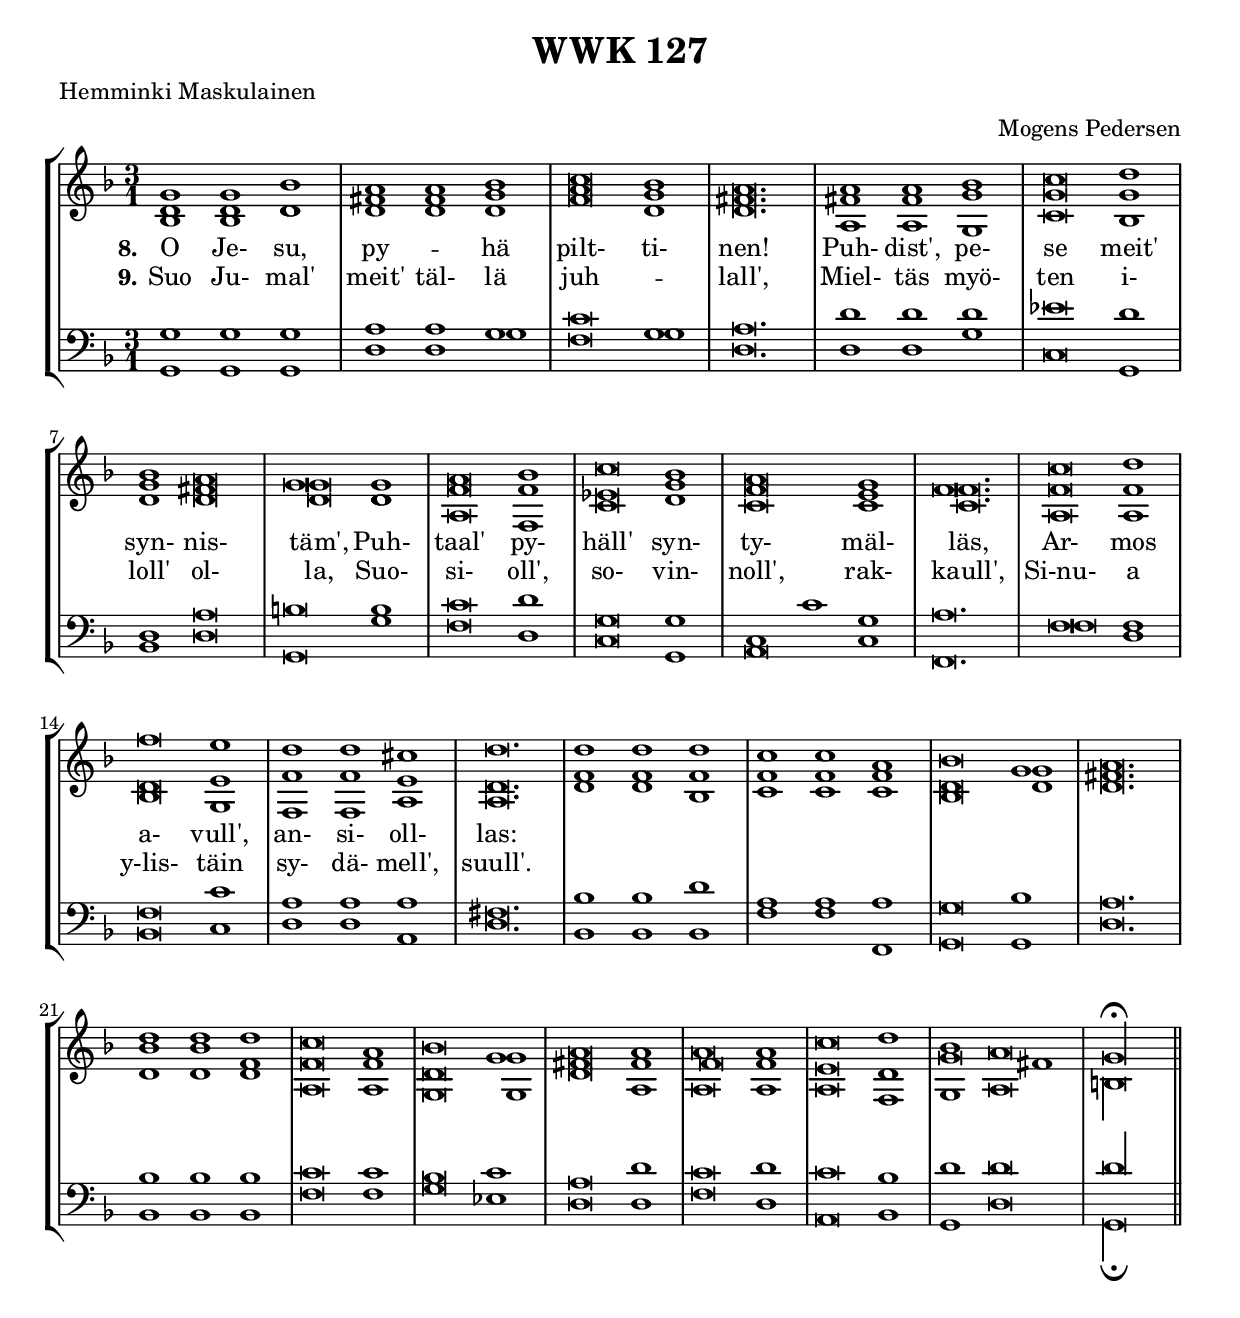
%% Wanhan wirsikirjan wirsi 127
%%


\include "deutsch.ly"

\version "2.12.3"

%#(set-global-staff-size 16)

\header {
    title = "WWK 127"
    poet = "Hemminki Maskulainen"
    arranger = "Mogens Pedersen"
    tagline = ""
}

sopMusic =   \relative c'' { 
    \key d \minor
    \stemUp
    \time 3/1
    g1 g b | a a b | c\breve b1 | a\breve. |
    a1 a b | c\breve d1 | b a\breve | g g1 |
    a\breve b1 | c\breve b1 | a\breve g1 | f\breve. |
    c'\breve d1 | f\breve e1 | d d cis | d\breve. |
    d1 d d | c c a | b\breve g1 | a\breve. | 
    d1 d d | c\breve a1 | b\breve g1 | a\breve a1 |
    f\breve a1 | c\breve d1 | b a\breve | 
    \set Score.measureLength = #(ly:make-moment 4 1)
    g\longa^\fermata \bar "||"

    % lopuke
%    \time 4/2
%    g1 g2. a8 h | 
%    \set Score.measureLength = #(ly:make-moment 5 1)
%    c1 h\longa^\fermata \bar ".|"
}

% lopuke
sopLopuke  =   \relative c'' { 
    \key d \minor
    \time 4/2
    g1 g2. a8 h | 
    \set Score.measureLength = #(ly:make-moment 5 1)
    c1 h\longa^\fermata \bar ".|"
}

altoOneMusic =   \relative c' { 
    \key d \minor
    \stemDown
    d1 d d | fis fis g | a\breve g1 | fis\breve. |
    fis1 fis g | g\breve g1 | g fis\breve | g d1 |
    f\breve f1 | es\breve g1 | f\breve e1 | f\breve. | 
    f\breve f1 | d\breve e1 f f e | d\breve. |
    f1 f f | f f f | d\breve g1 | fis\breve. |
    b1 b f | f\breve f1 | d\breve g1 | fis\breve fis1 | 
    a\breve f1 | e\breve d1 | g\breve fis1 | s\longa |

    % lopuke
%    g2 g4 f es d c2( | 
%    c2) g' g\longa
}

altLopuke =  \relative c' {
    \key d \minor
    \time 4/2
    g2 g4 f es d c2( | 
    c2) g' g\longa
}

altoTwoMusic =   \relative c' { 
    \shiftOff
    \key d \minor
    \stemDown
    b1 b d | d d d | f\breve d1 | d\breve. |
    a1 a g | c\breve b1 | d d\breve | d d1 |
    a\breve f1 | c'\breve d1 | c\breve c1 | c\breve. |
    a\breve a1 | b\breve g1 | f f a | a\breve. |
    d1 d b | c c c | b\breve d1 | d\breve. |
    d1 d d | a\breve a1 | g\breve g1 | d'\breve a1 |
    a\breve a1 | a\breve f1 | g a\breve | h\longa

    % lopuke
%    h2 r1 c4. d8 | 
%    es4 d c2 d\longa
}


tenorMusic =  \relative c' { 
    \key d \minor
    g1 g g | a a g | c\breve g1 | a\breve. |
    d1 d d | es\breve d1 | d, a'\breve | h h1 |
    c\breve d1 | g,\breve g1 | c, c' g | a\breve. | 
    f\breve f1 | f\breve c'1 | a a a | fis\breve. |
    b1 b d | a a a | g\breve b1 | a\breve. |
    b1 b b | c\breve c1 | b\breve c1 | a\breve d1 |
    c\breve d1 | c\breve b1 | d d\breve | d\longa |

    % lopuke
%    d1 c4 b8 a g2 | g\longa
}

bassMusic =  \relative c { 
    \key d \minor
    g1 g g | d' d g | f\breve g1 | d\breve. |
    d1 d g | c,\breve g1 | b d\breve | g, g'1 |
    f\breve d1 | c\breve g1 | a\breve c1 | f,\breve. | 
    f'\breve d1 | b\breve c1 | d d a | d\breve. | 
    b1 b b | f' f f, | g\breve g1 | d'\breve. | 
    b1 b b | f'\breve f1 | g\breve es1 | d\breve d1 |
    f\breve d1 | a\breve b1 | g d'\breve | g,\longa_\fermata
    
    % lopuke
%    g1 c4 d es d | c1 g\longa_\fermata
}


sanatEka = \lyricmode { 
    \set stanza = "1."
    Paits' mie- hett' mie -- \skip 1 hen Ju- ma- lan,
    En- ke- lit ku-ta ku- mar- ta- vat,
   	Tai- vaan täh- tein te- ki -- \skip 1 än,
   	Syn- nytt' neit- sy, py- syi neit- seen'.
   	Kii- tos kor- ki- an Ju- ma -- \skip 1 lan,
	Ju- ma- la syn- nyi ih- mi- seks',
	Jo Ju- mal' lep- pyi ih- mi- sill'.
}

sanatToka = \lyricmode { 
    \set stanza = "2."
    Kos- ka Je- sus ___ syn- tyi ___ meill',
%   Kos- -- \skip 1 ka Je -- \skip 1 sus syn- tyi meill',
    I- lo nou- si en- ke -- \skip 1 leill',
%    I -- \skip 1 lo nou- si en- ke- leill',
    Tai- vaan suu- rell' so- ta- vä- ell';
    Vei- sa- sit kor- ki- all' ää- nell':
}

sanatKol = \lyricmode { 
    \set stanza = "3."
    En -- \skip 1 kel' pu- hui pai- me- -- \skip 1 nill',
    Il -- \skip 1 moitt' i- loi- sill' mie- lill',
    ___ Chris- tuk- sen meill' syn- ty- neen,
    Va- pah- ta- jaks' vai -- \skip 1 vais- ten.
}

sanatKuu = \lyricmode { 
    \set stanza = "6."
    Vii- saat Lap- sell' ___ lah- joi -- \skip 1 tit
%   Vii -- \skip 1 saat Lap -- \skip 1 sell' lah- joi- tit
    Kul-taa, py- hää sa- vuu, mir- ha- mit'
    Ju- ma-laks' ku- mar-sit, kun- ni- oi- tit,
    Ku-nin- kain Ku- nin- kaaks' tun- nus- tit.
}

sanatKahd = \lyricmode { 
    \set stanza = "8."
    O Je- su, py -- \skip 1 hä pilt- ti- nen!
    Puh- dist', pe- se meit' syn- nis- täm',
    Puh- taal' py- häll' syn- ty- mäl- läs,
    Ar- mos a- vull', an- si- oll- las:
}

sanatYhd = \lyricmode { 
    \set stanza = "9."
    Suo Ju- mal' meit' täl- lä juh -- \skip 1 lall',
    Miel- täs myö- ten i- loll' ol- la,
    Suo- si- oll', so- vin- noll', rak- kaull',
    Si-nu- a y-lis- täin sy- dä- mell', suull'.
}


\score { 
    
    \context StaffGroup = "alku" <<
	\context Staff = "women" <<
	    \context Voice = "sopranos" { \voiceOne \sopMusic }
	    \context Voice = altosOne { \voiceTwo \altoOneMusic }
	    \context Voice = altosTwo { \voiceThree \altoTwoMusic }
	>>

	\lyricmode <<
%	    \lyricsto "altosTwo" \new Lyrics \sanatEka
%	    \lyricsto "altosTwo" \new Lyrics \sanatToka
%	    \lyricsto "altosTwo" \new Lyrics \sanatKol
%	    \lyricsto "altosTwo" \new Lyrics \sanatKuu
	    \lyricsto "altosTwo" \new Lyrics \sanatKahd
	    \lyricsto "altosTwo" \new Lyrics \sanatYhd
	>>	

	\context Staff = "men" <<
	    \clef bass
	    \context Voice = "tenors" { \voiceOne \tenorMusic }
	    \context Voice = "basses" { \voiceTwo \bassMusic }
	>>
    >>

%     \context StaffGroup = "loppu" <<
%	\context Staff = sopranosEndStaff <<
%		\context Voice sopranosEnd \sopLopuke
%	>>
%	\context Staff = altosEndStaff <<
%		\context Voice altosEnd \altLopuke
%	>>
%    >>


    \layout {
	indent = 0.0
%	line-width = 20.0\cm
%	textheight = 29.0\cm
	interscoreline = 0\pt

%	\context {

	% a little smaller so lyrics can be closer to the staff. 
%	    \Staff
%	    \override VerticalAxisGroup #'minimum-Y-extent = #'(-3 . 3) 
%	}
    }

    
  \midi {
    \context {
      \Score
      tempoWholesPerMinute = #(ly:make-moment 180 1)
      }
    }


}
